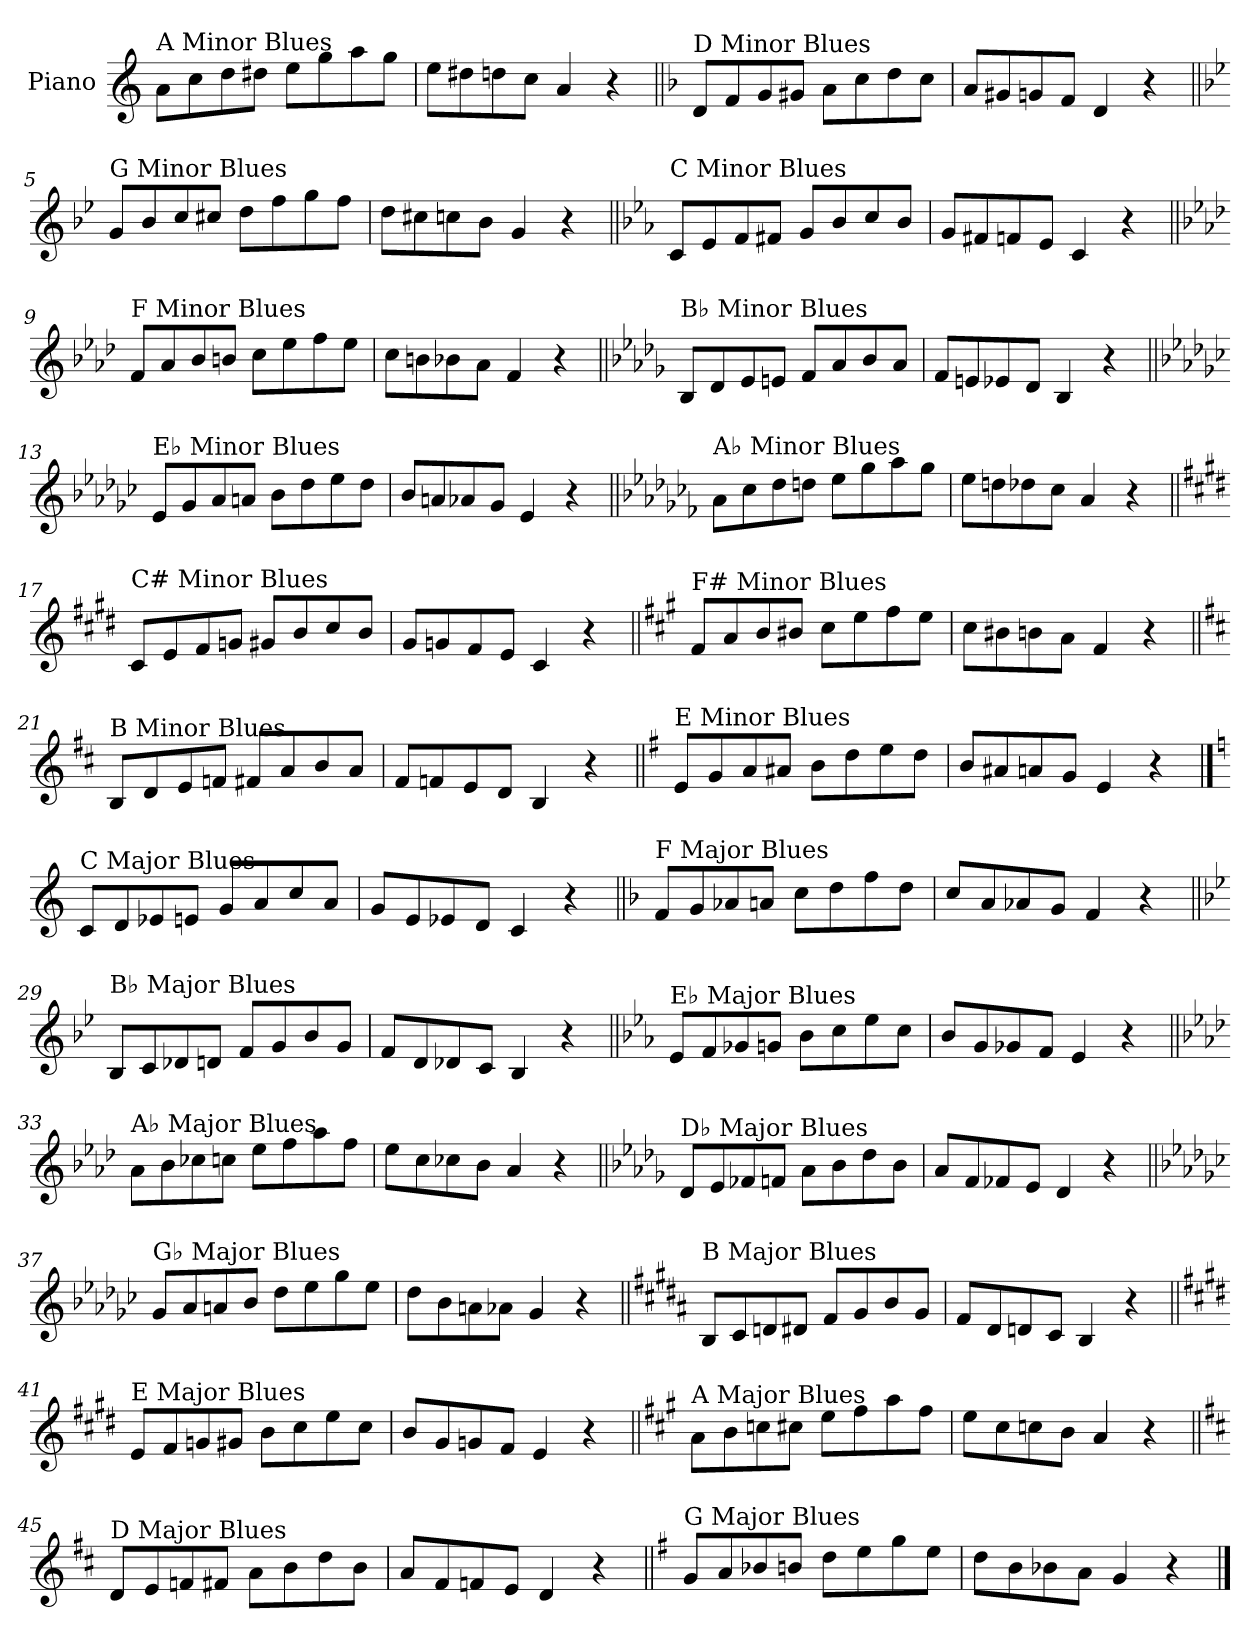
**kern
*part1
*staff1
*I"Piano
*I'Pno.
*clefG2
*k[]
=1
!LO:TX:a:t=A Minor Blues
8a\L
8cc\
8dd\
8dd#X\J
8ee\L
8gg\
8aa\
8gg\J
=2
8ee\L
8dd#X\
8ddn\
8cc\J
4a/
4r
=3||
*k[b-]
!LO:TX:a:t=D Minor Blues
8d/L
8f/
8g/
8g#X/J
8a\L
8cc\
8dd\
8cc\J
=4
8a/L
8g#X/
8gn/
8f/J
4d/
4r
!!LO:LB:g=z
=5||
*k[b-e-]
!LO:TX:a:t=G Minor Blues
8g/L
8b-/
8cc/
8cc#X/J
8dd\L
8ff\
8gg\
8ff\J
=6
8dd\L
8cc#X\
8ccn\
8b-\J
4g/
4r
=7||
*k[b-e-a-]
!LO:TX:a:t=C Minor Blues
8c/L
8e-/
8f/
8f#X/J
8g/L
8b-/
8cc/
8b-/J
=8
8g/L
8f#X/
8fn/
8e-/J
4c/
4r
!!LO:LB:g=z
=9||
*k[b-e-a-d-]
!LO:TX:a:t=F Minor Blues
8f/L
8a-/
8b-/
8bn/J
8cc\L
8ee-\
8ff\
8ee-\J
=10
8cc\L
8bn\
8b-X\
8a-\J
4f/
4r
=11||
*k[b-e-a-d-g-]
!LO:TX:a:t=B♭ Minor Blues
8B-/L
8d-/
8e-/
8en/J
8f/L
8a-/
8b-/
8a-/J
=12
8f/L
8en/
8e-X/
8d-/J
4B-/
4r
!!LO:LB:g=z
=13||
*k[b-e-a-d-g-c-]
!LO:TX:a:t=E♭ Minor Blues
8e-/L
8g-/
8a-/
8an/J
8b-\L
8dd-\
8ee-\
8dd-\J
=14
8b-/L
8an/
8a-X/
8g-/J
4e-/
4r
=15||
*k[b-e-a-d-g-c-f-]
!LO:TX:a:t=A♭ Minor Blues
8a-\L
8cc-\
8dd-\
8ddn\J
8ee-\L
8gg-\
8aa-\
8gg-\J
=16
8ee-\L
8ddn\
8dd-X\
8cc-\J
4a-/
4r
!!LO:LB:g=z
=17||
*k[f#c#g#d#]
!LO:TX:a:t=C# Minor Blues
8c#/L
8e/
8f#/
8gn/J
8g#X/L
8b/
8cc#/
8b/J
=18
8g#/L
8gn/
8f#/
8e/J
4c#/
4r
=19||
*k[f#c#g#]
!LO:TX:a:t=F# Minor Blues
8f#/L
8a/
8b/
8b#X/J
8cc#\L
8ee\
8ff#\
8ee\J
=20
8cc#\L
8b#X\
8bn\
8a\J
4f#/
4r
!!LO:LB:g=z
=21||
*k[f#c#]
!LO:TX:a:t=B Minor Blues
8B/L
8d/
8e/
8fn/J
8f#X/L
8a/
8b/
8a/J
=22
8f#/L
8fn/
8e/
8d/J
4B/
4r
=23||
*k[f#]
!LO:TX:a:t=E Minor Blues
8e/L
8g/
8a/
8a#X/J
8b\L
8dd\
8ee\
8dd\J
=24
8b/L
8a#X/
8an/
8g/J
4e/
4r
!!LO:PB:g=z
==25
*k[]
!LO:TX:a:t=C Major Blues
8c/L
8d/
8e-X/
8en/J
8g/L
8a/
8cc/
8a/J
=26
8g/L
8e/
8e-X/
8d/J
4c/
4r
=27||
*k[b-]
!LO:TX:a:t=F Major Blues
8f/L
8g/
8a-X/
8an/J
8cc\L
8dd\
8ff\
8dd\J
=28
8cc/L
8a/
8a-X/
8g/J
4f/
4r
!!LO:LB:g=z
=29||
*k[b-e-]
!LO:TX:a:t=B♭ Major Blues
8B-/L
8c/
8d-X/
8dn/J
8f/L
8g/
8b-/
8g/J
=30
8f/L
8d/
8d-X/
8c/J
4B-/
4r
=31||
*k[b-e-a-]
!LO:TX:a:t=E♭ Major Blues
8e-/L
8f/
8g-X/
8gn/J
8b-\L
8cc\
8ee-\
8cc\J
=32
8b-/L
8g/
8g-X/
8f/J
4e-/
4r
!!LO:LB:g=z
=33||
*k[b-e-a-d-]
!LO:TX:a:t=A♭ Major Blues
8a-\L
8b-\
8cc-X\
8ccn\J
8ee-\L
8ff\
8aa-\
8ff\J
=34
8ee-\L
8cc\
8cc-X\
8b-\J
4a-/
4r
=35||
*k[b-e-a-d-g-]
!LO:TX:a:t=D♭ Major Blues
8d-/L
8e-/
8f-X/
8fn/J
8a-\L
8b-\
8dd-\
8b-\J
=36
8a-/L
8f/
8f-X/
8e-/J
4d-/
4r
!!LO:LB:g=z
=37||
*k[b-e-a-d-g-c-]
!LO:TX:a:t=G♭ Major Blues
8g-/L
8a-/
8an/
8b-/J
8dd-\L
8ee-\
8gg-\
8ee-\J
=38
8dd-\L
8b-\
8an\
8a-X\J
4g-/
4r
=39||
*k[f#c#g#d#a#]
!LO:TX:a:t=B Major Blues
8B/L
8c#/
8dn/
8d#X/J
8f#/L
8g#/
8b/
8g#/J
=40
8f#/L
8d#/
8dn/
8c#/J
4B/
4r
!!LO:LB:g=z
=41||
*k[f#c#g#d#]
!LO:TX:a:t=E Major Blues
8e/L
8f#/
8gn/
8g#X/J
8b\L
8cc#\
8ee\
8cc#\J
=42
8b/L
8g#/
8gn/
8f#/J
4e/
4r
=43||
*k[f#c#g#]
!LO:TX:a:t=A Major Blues
8a\L
8b\
8ccn\
8cc#X\J
8ee\L
8ff#\
8aa\
8ff#\J
=44
8ee\L
8cc#\
8ccn\
8b\J
4a/
4r
!!LO:LB:g=z
=45||
*k[f#c#]
!LO:TX:a:t=D Major Blues
8d/L
8e/
8fn/
8f#X/J
8a\L
8b\
8dd\
8b\J
=46
8a/L
8f#/
8fn/
8e/J
4d/
4r
=47||
*k[f#]
!LO:TX:a:t=G Major Blues
8g/L
8a/
8b-X/
8bn/J
8dd\L
8ee\
8gg\
8ee\J
=48
8dd\L
8b\
8b-X\
8a\J
4g/
4r
==
*-
